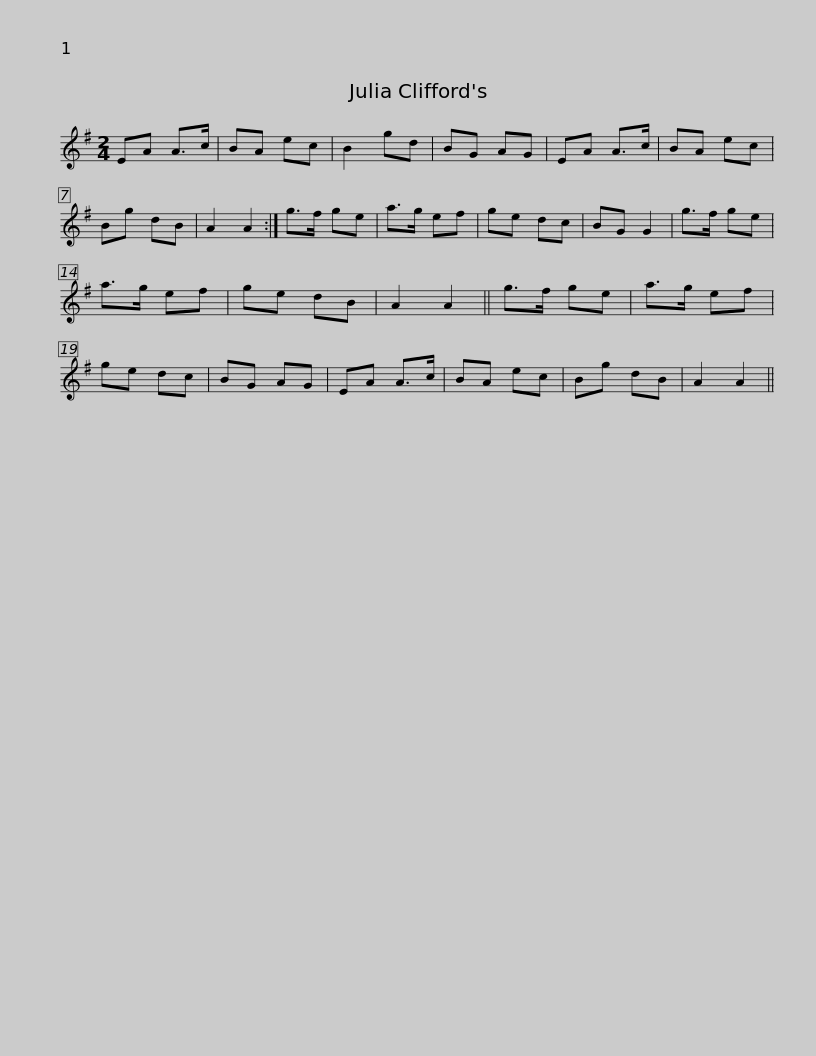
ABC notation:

X:1
L:1/8
M:2/4
I:linebreak $
K:G
V:1 treble
V:1
 EA A>c | BA ec | B2 gd | BG AG | EA A>c | %5
 BA ec | Bg dB | A2 A2 :| g>f ge | a>g ef | %10
 ge dc |$ BG G2 | g>f ge | a>g ef | ge dB | %15
 A2 A2 || g>f ge | a>g ef | ge dc | BG AG | %20
 EA A>c | BA ec |$ Bg dB | A2 A2 || %24
